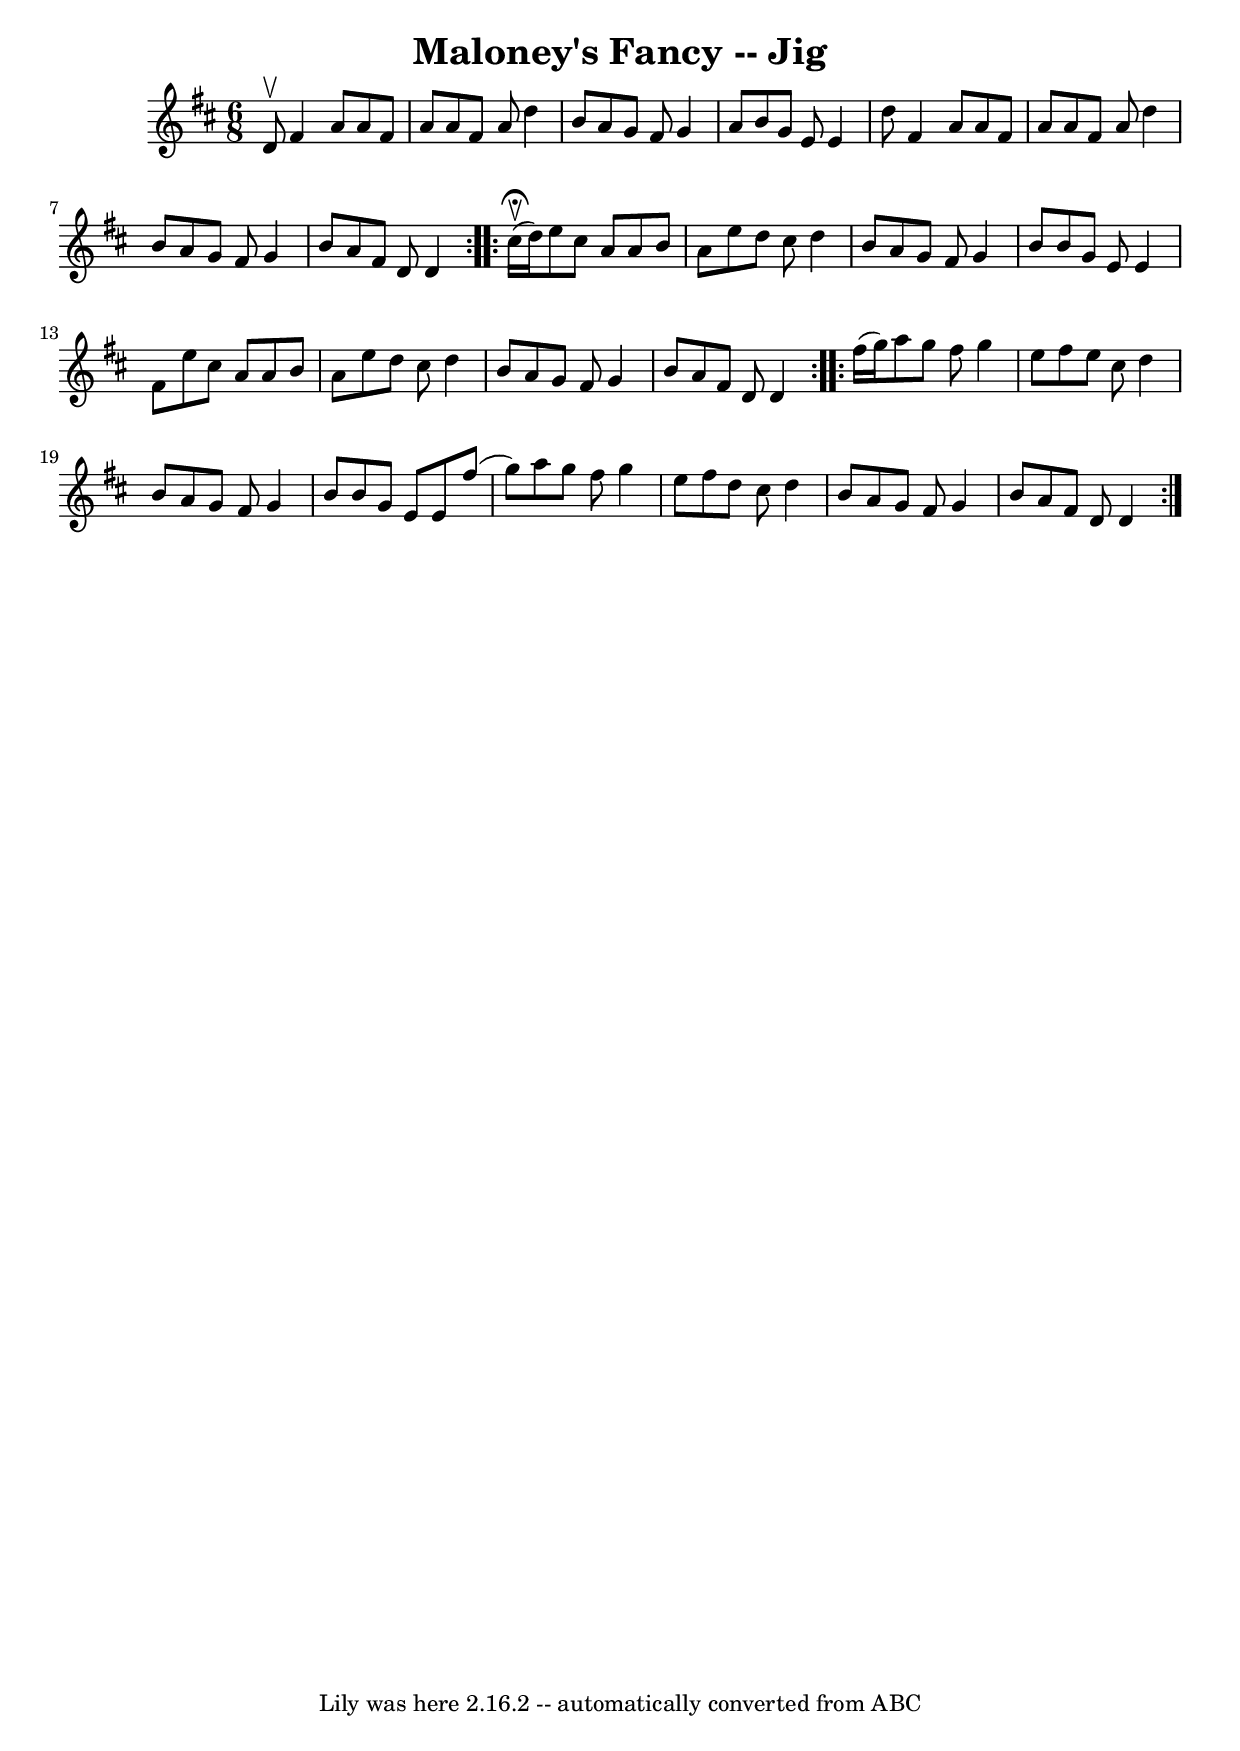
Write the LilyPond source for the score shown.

\version "2.16.2"
\include "Mammoth.ily"
\header {
  %% book = "Ryan's Mammoth Collection"
 crossRefNumber = "1"
 footnotes = "\\\\90 473"
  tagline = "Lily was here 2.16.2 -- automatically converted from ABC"
  title = "Maloney's Fancy -- Jig"

}
voicedefault =  {



  \repeat volta 2 {

    \time 6/8 
    \key d \major d'8^\upbow  |
 fis'4 a'8 a'8 fis'8 a'8     |
 a'8 fis'8 a'8 d''4 b'8    |
 a'8 g'8 fis'8 g'4 a'8     |
 b'8 g'8 e'8 e'4 d''8     |
 fis'4 a'8 a'8 fis'8 a'8    |
 a'8 fis'8 a'8 d''4 b'8     |
 a'8 g'8 fis'8 g'4 b'8    |
    
 a'8 fis'8 d'8 d'4    
  }     
  \repeat volta 2 { cis''16^\fermata^\upbow(d''16)  |
 e''8 cis''8 a'8 a'8 b'8 a'8     |
 e''8 d''8 cis''8 d''4 b'8    |
 a'8 g'8 fis'8 g'4 b'8     |
 b'8 g'8 e'8 e'4 fis'8     |
 e''8 cis''8 a'8 a'8 b'8 a'8    |
 e''8 d''8 cis''8 d''4 b'8     |
 a'8 g'8 fis'8 g'4 b'8    |
 a'8 fis'8 d'8 d'4  
  }     
  \repeat volta 2 {
 fis''16 ( g''16)  |
 a''8 g''8 fis''8 g''4 e''8    |
 fis''8 e''8 cis''8 d''4 b'8     |
 a'8 g'8 fis'8 g'4 b'8     |
 b'8 g'8 e'8 e'8 fis''8 (g''8)    |
 a''8 g''8 fis''8 g''4 e''8    |
 fis''8 d''8 cis''8 d''4 b'8     |
 a'8 g'8 fis'8 g'4 b'8    |
 a'8 fis'8 d'8 d'4      
  }   

}

\score{
  <<

    \context Staff="default"
    {
      \voicedefault 
      
    }

  >>
  \layout {
    
  }
  \midi {
  }

}
